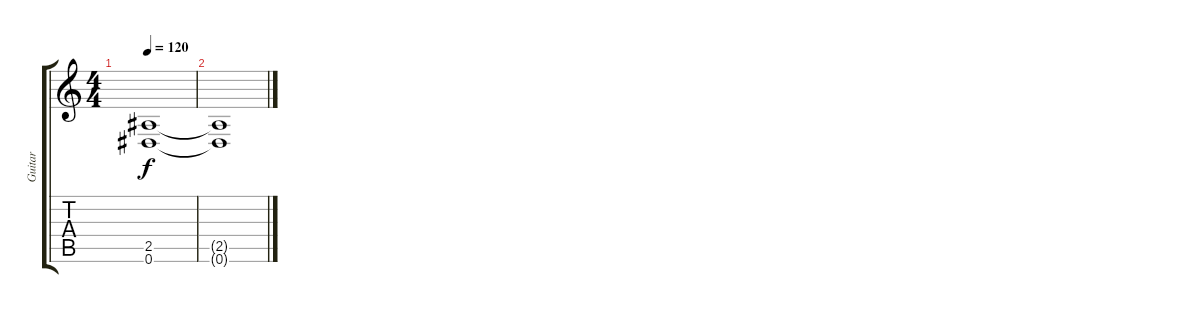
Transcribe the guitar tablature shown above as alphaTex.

\track ("Guitar" "Guitar") {instrument distortionguitar}
\staff {score tabs}
\tuning (Eb4 Bb3 Gb3 Db3 Ab2 Eb2) {hide}
\ts (4 4)
\tempo 120
\clef g2
\ks c
(2.5{t} 0.6{t}).1{dy f} |
(2.5{t} 0.6{t}).1
